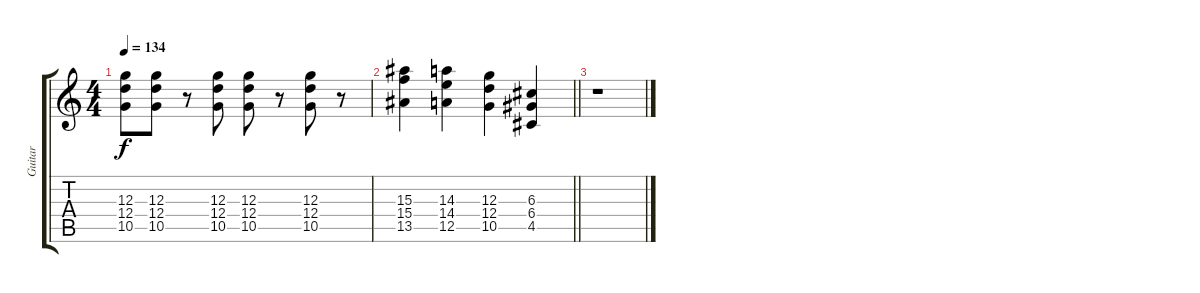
\track ("Guitar" "Guitar") {instrument distortionguitar}
\staff {score tabs}
\tuning (E4 B3 G3 D3 A2 E2) {hide}
\ts (4 4)
\tempo 134
\clef g2
\ks c
(12.3 12.4 10.5).8{dy f} (12.3 12.4 10.5).8 r.8 (12.3 12.4 10.5).8 (12.3 12.4 10.5).8 r.8 (12.3 12.4 10.5).8 r.8 |
\barLineRight lightlight
(15.3 15.4 13.5).4 (14.3 14.4 12.5).4 (12.3 12.4 10.5).4 (6.3 6.4 4.5).4 |
r.1
